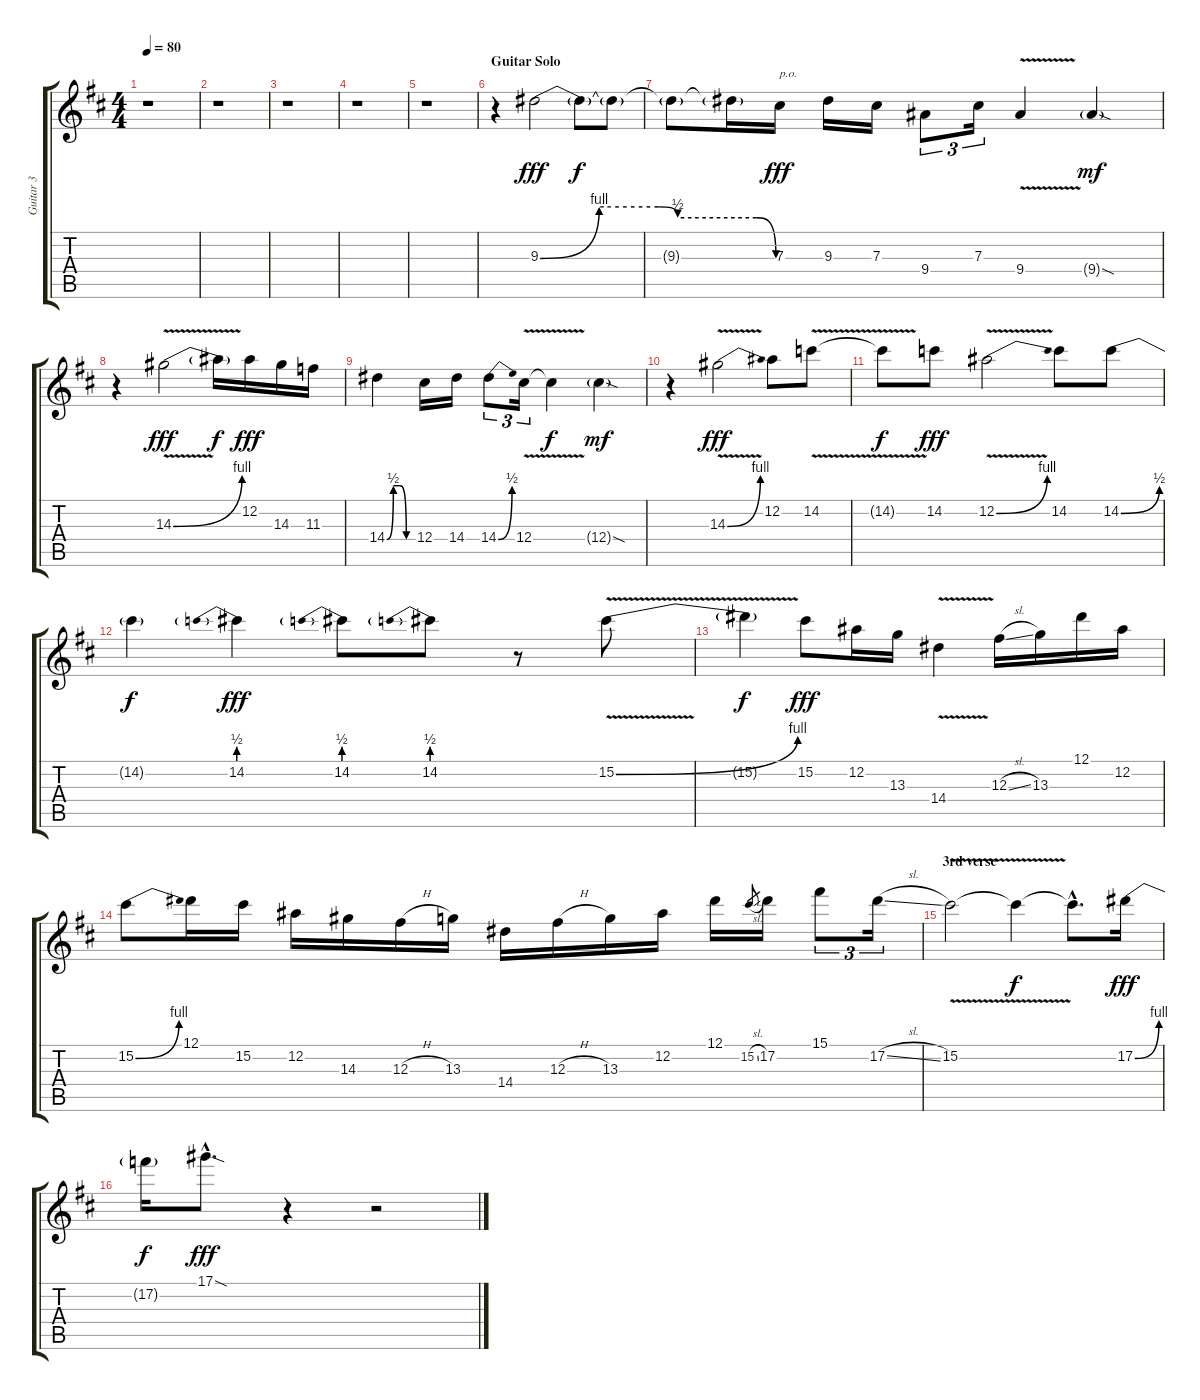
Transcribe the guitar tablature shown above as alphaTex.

\track ("Guitar 3" "Guitar 3") {instrument overdrivenguitar}
\staff {score tabs}
\tuning (Eb4 Bb3 Gb3 Db3 Ab2 Eb2) {hide}
\ts (4 4)
\tempo 80
\clef g2
\ks d
r.1{dy fff} |
r.1 |
r.1 |
r.1 |
r.1 |
\section ("" "Guitar Solo")
r.4 9.3{be (custom 0 0 15 4 18 4 20 4 22 4 24 4 26 4 28 4 30 4 35 2 55 2 60 0)}.2 9.3{t}.8{txt "" dy f} 9.3{t}.8 |
9.3{t}.8 9.3{t}.16 7.3.16{txt "p.o." dy fff} 9.3.16 7.3.16 9.4.8{tu (3 2)} 7.3.16{tu (3 2)} 9.4{v}.4 9.4{sod g}.4{dy mf} |
r.4 14.3{be (bend 0 0 60 4) v}.2{dy fff} 14.3{t}.16{dy f} 12.2.16{dy fff} 14.3.16 11.3.16 |
14.4{be (custom 0 0 15 2 30 2 45 0 60 0)}.4 12.4.16 14.4.16 14.4{be (bend 0 0 60 2)}.8{tu (3 2)} 12.4{v}.16{tu (3 2)} 12.4{t}.4{dy f} 12.4{sod g}.4{dy mf} |
r.4 14.3{be (bend 0 0 60 4) v}.2{dy fff} 12.2.8 14.2{v}.8 |
14.2{t}.8{dy f} 14.2.8{dy fff} 12.2{be (bend 0 0 60 4) v}.2 14.2.8 14.2{be (bend 0 0 60 2)}.8 |
14.2{t}.4{dy f} 14.2{be (prebend 0 2 60 2)}.4{dy fff} 14.2{be (prebend 0 2 60 2)}.8 14.2{be (prebend 0 2 60 2)}.8 r.8 15.2{be (bend 0 0 60 4) v}.8 |
15.2{t}.4{dy f} 15.2.8{dy fff} 12.2.16 13.3.16 14.4{v}.4 12.3{sl}.16 13.3.16 12.1.16 12.2.16 |
15.2{be (bend 0 0 60 4)}.8 12.1.16 15.2.16 12.2.16 14.3.16 12.3{h}.16 13.3.16 14.4.16 12.3{h}.16 13.3.16 12.2.16 12.1.16 15.2{sl}.8{gr} 17.2.16 15.1.8{tu (3 2)} 17.2{sl}.16{tu (3 2)} |
\section ("" "3rd verse")
15.2{v}.2 15.2{t}.4{dy f} 15.2{hac t}.8{d} 17.2{be (bend 0 0 60 4)}.16{dy fff} |
17.2{t}.16{dy f} 17.1{sod hac}.8{d dy fff} r.4 r.2
